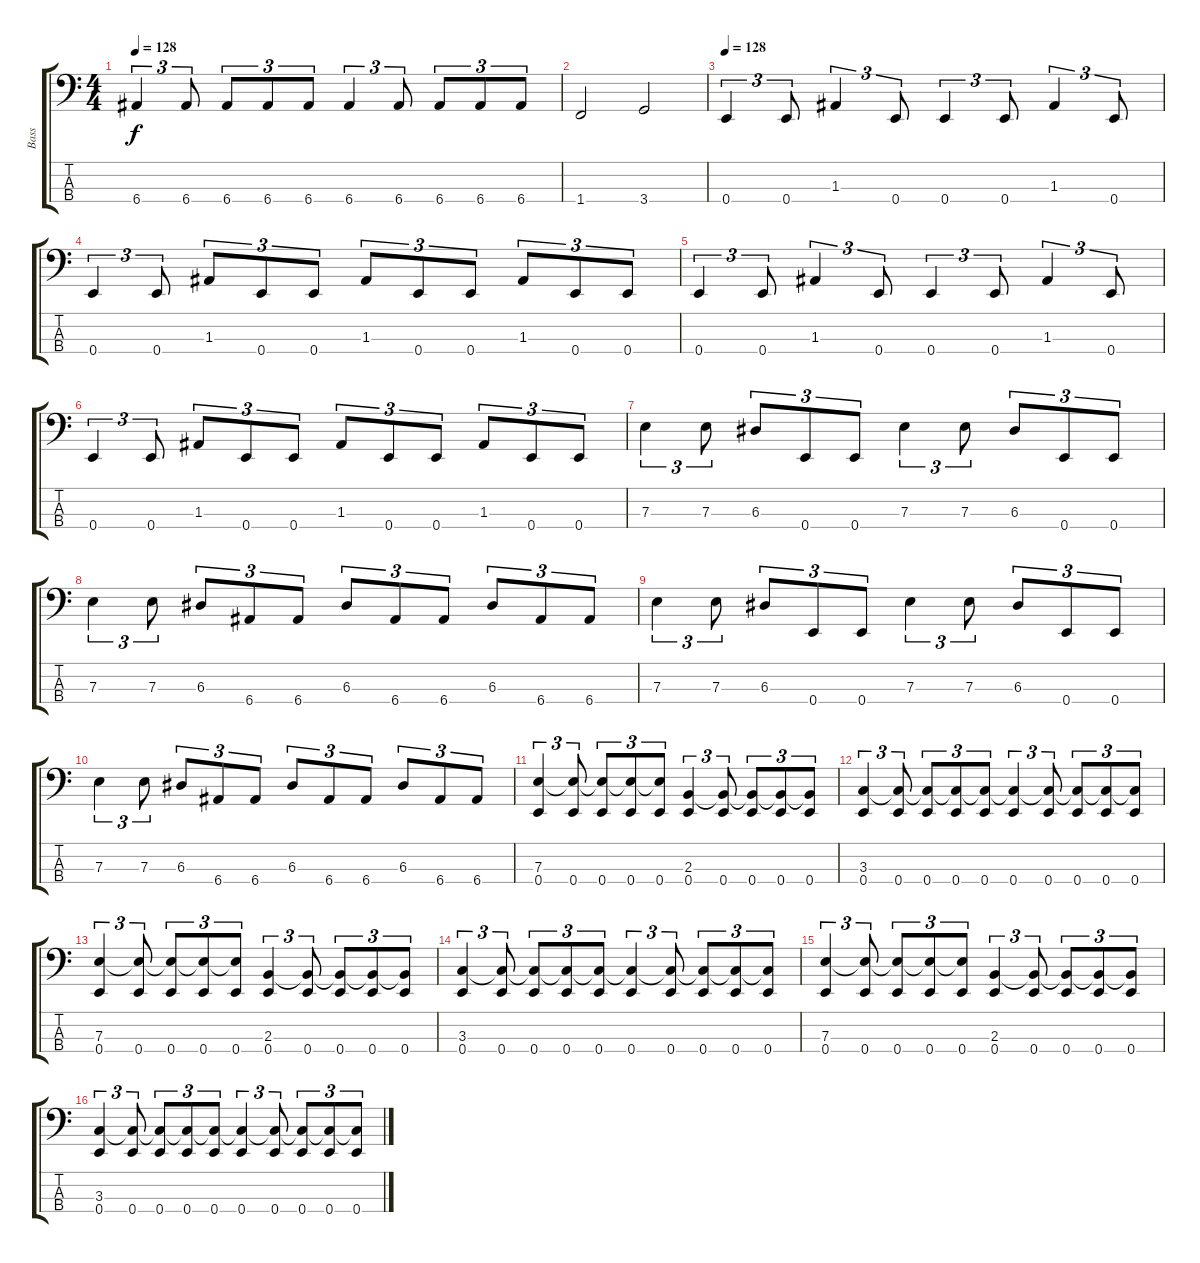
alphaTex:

\track ("Bass" "Bass") {instrument electricbassfinger}
\staff {score tabs}
\tuning (G2 D2 A1 E1) {hide}
\ts (4 4)
\tempo 128
\clef f4
\ks c
6.4.4{tu (3 2) dy f} 6.4.8{tu (3 2)} 6.4.8{tu (3 2)} 6.4.8{tu (3 2)} 6.4.8{tu (3 2)} 6.4.4{tu (3 2)} 6.4.8{tu (3 2)} 6.4.8{tu (3 2)} 6.4.8{tu (3 2)} 6.4.8{tu (3 2)} |
1.4.2 3.4.2 |
\tempo 128
0.4.4{tu (3 2)} 0.4.8{tu (3 2)} 1.3.4{tu (3 2)} 0.4.8{tu (3 2)} 0.4.4{tu (3 2)} 0.4.8{tu (3 2)} 1.3.4{tu (3 2)} 0.4.8{tu (3 2)} |
0.4.4{tu (3 2)} 0.4.8{tu (3 2)} 1.3.8{tu (3 2)} 0.4.8{tu (3 2)} 0.4.8{tu (3 2)} 1.3.8{tu (3 2)} 0.4.8{tu (3 2)} 0.4.8{tu (3 2)} 1.3.8{tu (3 2)} 0.4.8{tu (3 2)} 0.4.8{tu (3 2)} |
0.4.4{tu (3 2)} 0.4.8{tu (3 2)} 1.3.4{tu (3 2)} 0.4.8{tu (3 2)} 0.4.4{tu (3 2)} 0.4.8{tu (3 2)} 1.3.4{tu (3 2)} 0.4.8{tu (3 2)} |
0.4.4{tu (3 2)} 0.4.8{tu (3 2)} 1.3.8{tu (3 2)} 0.4.8{tu (3 2)} 0.4.8{tu (3 2)} 1.3.8{tu (3 2)} 0.4.8{tu (3 2)} 0.4.8{tu (3 2)} 1.3.8{tu (3 2)} 0.4.8{tu (3 2)} 0.4.8{tu (3 2)} |
7.3.4{tu (3 2)} 7.3.8{tu (3 2)} 6.3.8{tu (3 2)} 0.4.8{tu (3 2)} 0.4.8{tu (3 2)} 7.3.4{tu (3 2)} 7.3.8{tu (3 2)} 6.3.8{tu (3 2)} 0.4.8{tu (3 2)} 0.4.8{tu (3 2)} |
7.3.4{tu (3 2)} 7.3.8{tu (3 2)} 6.3.8{tu (3 2)} 6.4.8{tu (3 2)} 6.4.8{tu (3 2)} 6.3.8{tu (3 2)} 6.4.8{tu (3 2)} 6.4.8{tu (3 2)} 6.3.8{tu (3 2)} 6.4.8{tu (3 2)} 6.4.8{tu (3 2)} |
7.3.4{tu (3 2)} 7.3.8{tu (3 2)} 6.3.8{tu (3 2)} 0.4.8{tu (3 2)} 0.4.8{tu (3 2)} 7.3.4{tu (3 2)} 7.3.8{tu (3 2)} 6.3.8{tu (3 2)} 0.4.8{tu (3 2)} 0.4.8{tu (3 2)} |
7.3.4{tu (3 2)} 7.3.8{tu (3 2)} 6.3.8{tu (3 2)} 6.4.8{tu (3 2)} 6.4.8{tu (3 2)} 6.3.8{tu (3 2)} 6.4.8{tu (3 2)} 6.4.8{tu (3 2)} 6.3.8{tu (3 2)} 6.4.8{tu (3 2)} 6.4.8{tu (3 2)} |
(7.3 0.4).4{tu (3 2)} (7.3{t} 0.4).8{tu (3 2)} (7.3{t} 0.4).8{tu (3 2)} (7.3{t} 0.4).8{tu (3 2)} (7.3{t} 0.4).8{tu (3 2)} (2.3 0.4).4{tu (3 2)} (2.3{t} 0.4).8{tu (3 2)} (2.3{t} 0.4).8{tu (3 2)} (2.3{t} 0.4).8{tu (3 2)} (2.3{t} 0.4).8{tu (3 2)} |
(3.3 0.4).4{tu (3 2)} (3.3{t} 0.4).8{tu (3 2)} (3.3{t} 0.4).8{tu (3 2)} (3.3{t} 0.4).8{tu (3 2)} (3.3{t} 0.4).8{tu (3 2)} (3.3{t} 0.4).4{tu (3 2)} (3.3{t} 0.4).8{tu (3 2)} (3.3{t} 0.4).8{tu (3 2)} (3.3{t} 0.4).8{tu (3 2)} (3.3{t} 0.4).8{tu (3 2)} |
(7.3 0.4).4{tu (3 2)} (7.3{t} 0.4).8{tu (3 2)} (7.3{t} 0.4).8{tu (3 2)} (7.3{t} 0.4).8{tu (3 2)} (7.3{t} 0.4).8{tu (3 2)} (2.3 0.4).4{tu (3 2)} (2.3{t} 0.4).8{tu (3 2)} (2.3{t} 0.4).8{tu (3 2)} (2.3{t} 0.4).8{tu (3 2)} (2.3{t} 0.4).8{tu (3 2)} |
(3.3 0.4).4{tu (3 2)} (3.3{t} 0.4).8{tu (3 2)} (3.3{t} 0.4).8{tu (3 2)} (3.3{t} 0.4).8{tu (3 2)} (3.3{t} 0.4).8{tu (3 2)} (3.3{t} 0.4).4{tu (3 2)} (3.3{t} 0.4).8{tu (3 2)} (3.3{t} 0.4).8{tu (3 2)} (3.3{t} 0.4).8{tu (3 2)} (3.3{t} 0.4).8{tu (3 2)} |
(7.3 0.4).4{tu (3 2)} (7.3{t} 0.4).8{tu (3 2)} (7.3{t} 0.4).8{tu (3 2)} (7.3{t} 0.4).8{tu (3 2)} (7.3{t} 0.4).8{tu (3 2)} (2.3 0.4).4{tu (3 2)} (2.3{t} 0.4).8{tu (3 2)} (2.3{t} 0.4).8{tu (3 2)} (2.3{t} 0.4).8{tu (3 2)} (2.3{t} 0.4).8{tu (3 2)} |
(3.3 0.4).4{tu (3 2)} (3.3{t} 0.4).8{tu (3 2)} (3.3{t} 0.4).8{tu (3 2)} (3.3{t} 0.4).8{tu (3 2)} (3.3{t} 0.4).8{tu (3 2)} (3.3{t} 0.4).4{tu (3 2)} (3.3{t} 0.4).8{tu (3 2)} (3.3{t} 0.4).8{tu (3 2)} (3.3{t} 0.4).8{tu (3 2)} (3.3{t} 0.4).8{tu (3 2)}
